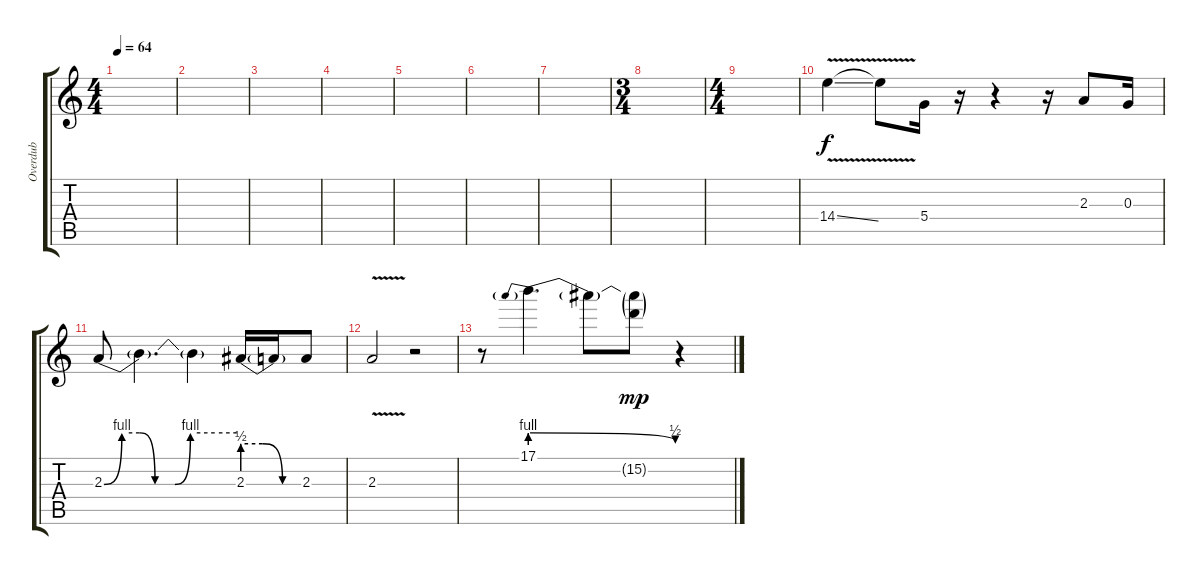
\track ("Overdub" "Overdub") {instrument electricguitarjazz}
\staff {score tabs}
\tuning (E4 B3 G3 D3 A2 E2) {hide}
\ts (4 4)
\tempo 64
\clef g2
\ks c
|
|
|
|
|
|
|
\ts (3 4)
|
\ts (4 4)
|
14.4{v ss}.4 14.4{t}.8 5.4.16 r.16 r.4 r.16 2.3.8 0.3.16 |
2.3{be (custom 0 0 8 4 16 4 23 0 32 0 39 4 50 4 60 4)}.8 2.3{t}.4{d} 2.3{t}.4 2.3{be (custom 0 2 20 2 40 0 60 0)}.16 2.3{t}.16 2.3.8 |
2.3{v}.2 r.2 |
r.8 17.1{be (prebendrelease 0 4 60 2)}.4{d} 17.1{t}.8 (17.1{t} 15.2{g}).8{dy mp} r.4
